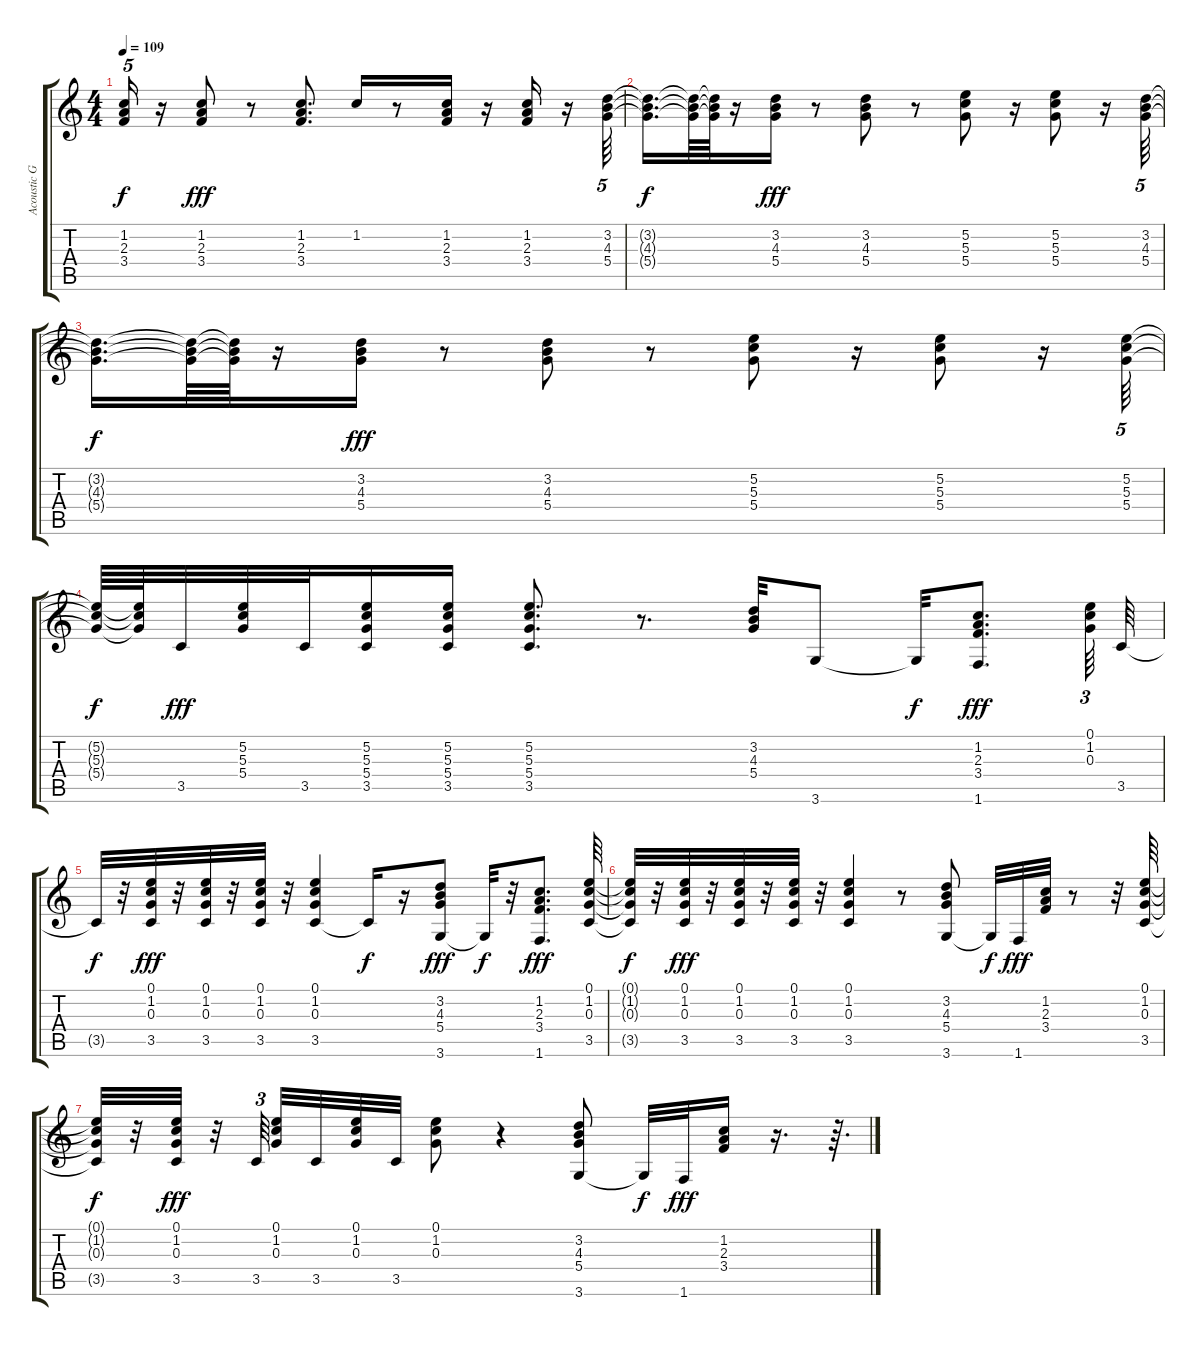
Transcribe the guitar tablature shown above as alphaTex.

\track ("Acoustic Guitar" "Acoustic G") {instrument acousticguitarsteel}
\staff {score tabs}
\tuning (E4 B3 G3 D3 A2 E2) {hide}
\ts (4 4)
\tempo 109
\clef g2
\ks c
(1.2{t} 2.3{t} 3.4{t}).16{tu (5 4) dy f} r.16 (1.2 2.3 3.4).8{dy fff} r.8 (1.2 2.3 3.4).8{d} 1.2.16 r.8 (1.2 2.3 3.4).16 r.16 (1.2 2.3 3.4).16 r.16 (3.2 4.3 5.4).64{tu (5 4)} |
(3.2{t} 4.3{t} 5.4{t}).16{d dy f} (3.2{t} 4.3{t} 5.4{t}).64 (3.2{t} 4.3{t} 5.4{t}).64 r.16 (3.2 4.3 5.4).16{dy fff} r.8 (3.2 4.3 5.4).8 r.8 (5.2 5.3 5.4).8 r.16 (5.2 5.3 5.4).8 r.16 (3.2 4.3 5.4).64{tu (5 4)} |
(3.2{t} 4.3{t} 5.4{t}).16{d dy f} (3.2{t} 4.3{t} 5.4{t}).64 (3.2{t} 4.3{t} 5.4{t}).64 r.16 (3.2 4.3 5.4).16{dy fff} r.8 (3.2 4.3 5.4).8 r.8 (5.2 5.3 5.4).8 r.16 (5.2 5.3 5.4).8 r.16 (5.2 5.3 5.4).64{tu (5 4)} |
(5.2{t} 5.3{t} 5.4{t}).64{dy f} (5.2{t} 5.3{t} 5.4{t}).64 3.5.32{dy fff} (5.2 5.3 5.4).32 3.5.32 (5.2 5.3 5.4 3.5).16 (5.2 5.3 5.4 3.5).16 (5.2 5.3 5.4 3.5).8{d} r.8{d} (3.2 4.3 5.4).32 3.6.8 3.6{t}.32{dy f} (1.2 2.3 3.4 1.6).8{d dy fff} (0.1 1.2 0.3).64{tu (3 2)} 3.5.64 |
3.5{t}.32{dy f} r.32 (0.1 1.2 0.3 3.5).32{dy fff} r.32 (0.1 1.2 0.3 3.5).32 r.32 (0.1 1.2 0.3 3.5).32 r.32 (0.1 1.2 0.3 3.5).4 3.5{t}.16{dy f} r.16 (3.2 4.3 5.4 3.6).8{dy fff} 3.6{t}.32{dy f} r.32 (1.2 2.3 3.4 1.6).8{d dy fff} (0.1 1.2 0.3 3.5).64 |
(0.1{t} 1.2{t} 0.3{t} 3.5{t}).32{dy f} r.32 (0.1 1.2 0.3 3.5).32{dy fff} r.32 (0.1 1.2 0.3 3.5).32 r.32 (0.1 1.2 0.3 3.5).32 r.32 (0.1 1.2 0.3 3.5).4 r.8 (3.2 4.3 5.4 3.6).8 3.6{t}.32{dy f} 1.6.32{dy fff} (1.2 2.3 3.4).32 r.8 r.32 (0.1 1.2 0.3 3.5).64 |
(0.1{t} 1.2{t} 0.3{t} 3.5{t}).32{dy f} r.32 (0.1 1.2 0.3 3.5).32{dy fff} r.32 3.5.64{tu (3 2) beam splitsecondary} (0.1 1.2 0.3).32 3.5.32 (0.1 1.2 0.3).32 3.5.32 (0.1 1.2 0.3).8 r.4 (3.2 4.3 5.4 3.6).8 3.6{t}.32{dy f} 1.6.32{dy fff} (1.2 2.3 3.4).16 r.16{d} r.64{d}
